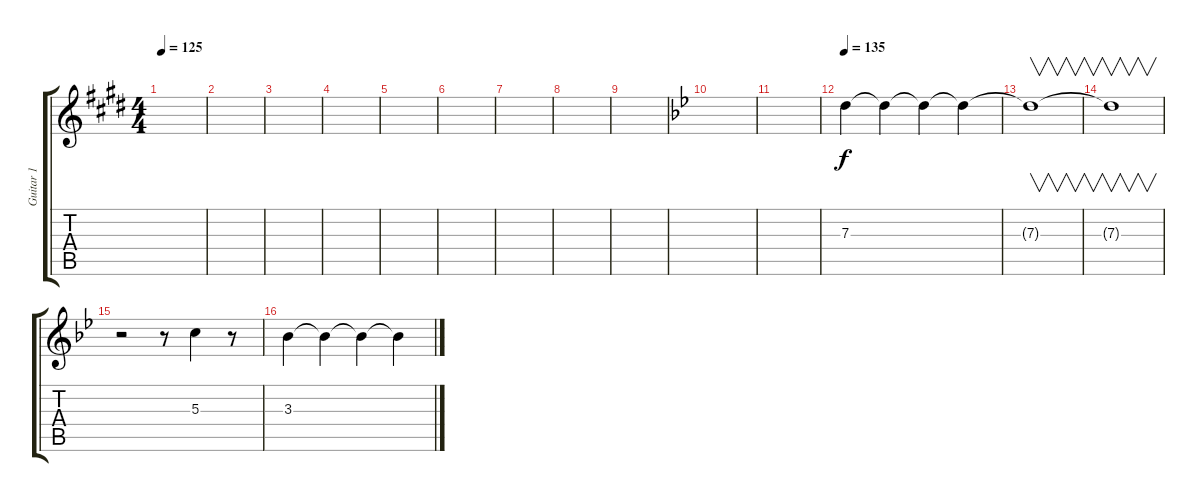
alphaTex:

\track ("Guitar 1" "Guitar 1") {instrument distortionguitar}
\staff {score tabs}
\tuning (E4 B3 G3 D3 A2 E2) {hide}
\ts (4 4)
\tempo 125
\clef g2
\ks e
|
|
|
|
|
|
|
|
|
\ks bb
|
|
\tempo 135
7.3.4{volume 5} 7.3{t}.4 7.3{t}.4{volume 9} 7.3{t}.4 |
7.3{t}.1{v volume 13} |
7.3{t}.1{v} |
r.2 r.8 5.3.4 r.8 |
3.3.4{volume 8} 3.3{t}.4 3.3{t}.4{volume 11} 3.3{t}.4
